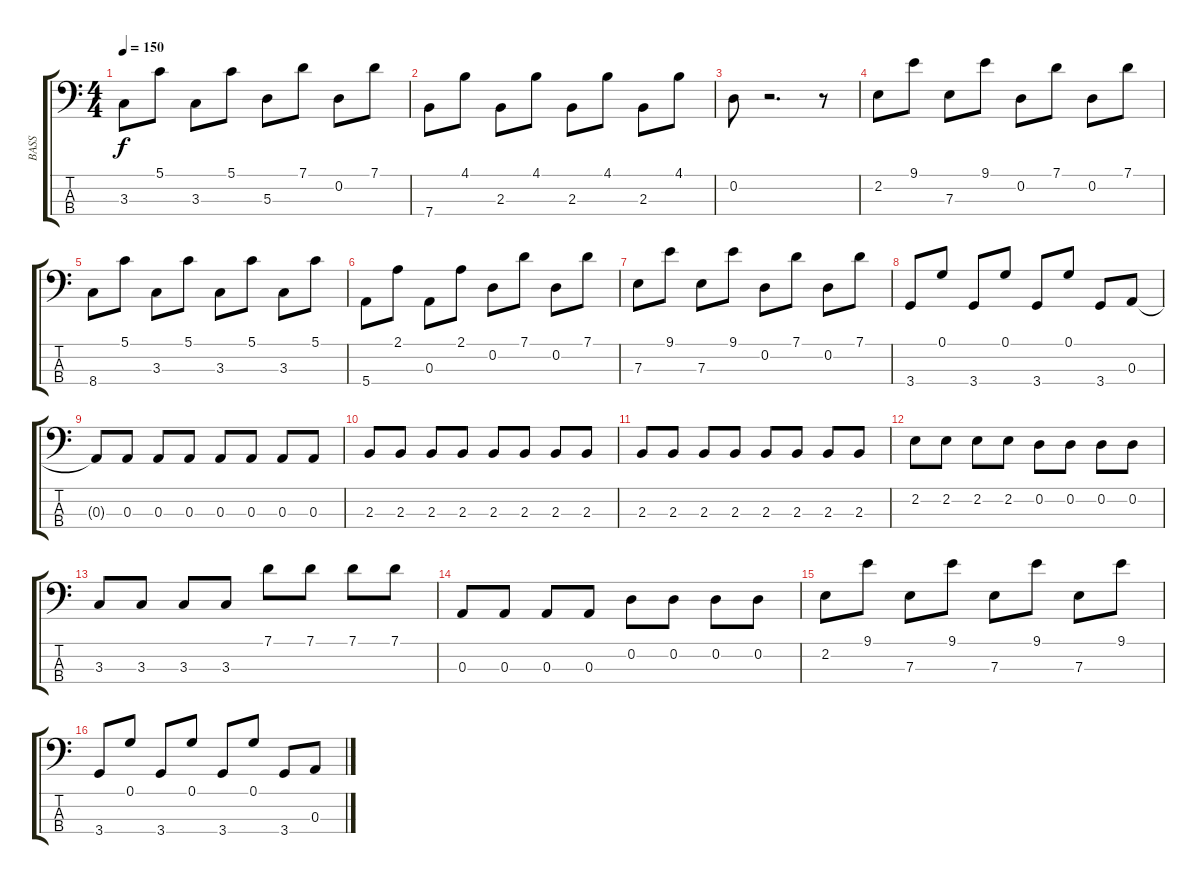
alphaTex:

\track ("BASS" "BASS") {instrument electricbassfinger}
\staff {score tabs}
\tuning (G2 D2 A1 E1) {hide}
\ts (4 4)
\tempo 150
\clef f4
\ks c
3.3.8{dy f} 5.1.8 3.3.8 5.1.8 5.3.8 7.1.8 0.2.8 7.1.8 |
7.4.8 4.1.8 2.3.8 4.1.8 2.3.8 4.1.8 2.3.8 4.1.8 |
0.2.8 r.2{d} r.8 |
2.2.8 9.1.8 7.3.8 9.1.8 0.2.8 7.1.8 0.2.8 7.1.8 |
8.4.8 5.1.8 3.3.8 5.1.8 3.3.8 5.1.8 3.3.8 5.1.8 |
5.4.8 2.1.8 0.3.8 2.1.8 0.2.8 7.1.8 0.2.8 7.1.8 |
7.3.8 9.1.8 7.3.8 9.1.8 0.2.8 7.1.8 0.2.8 7.1.8 |
3.4.8 0.1.8 3.4.8 0.1.8 3.4.8 0.1.8 3.4.8 0.3.8 |
0.3{t}.8 0.3.8 0.3.8 0.3.8 0.3.8 0.3.8 0.3.8 0.3.8 |
2.3.8 2.3.8 2.3.8 2.3.8 2.3.8 2.3.8 2.3.8 2.3.8 |
2.3.8 2.3.8 2.3.8 2.3.8 2.3.8 2.3.8 2.3.8 2.3.8 |
2.2.8 2.2.8 2.2.8 2.2.8 0.2.8 0.2.8 0.2.8 0.2.8 |
3.3.8 3.3.8 3.3.8 3.3.8 7.1.8 7.1.8 7.1.8 7.1.8 |
0.3.8 0.3.8 0.3.8 0.3.8 0.2.8 0.2.8 0.2.8 0.2.8 |
2.2.8 9.1.8 7.3.8 9.1.8 7.3.8 9.1.8 7.3.8 9.1.8 |
3.4.8 0.1.8 3.4.8 0.1.8 3.4.8 0.1.8 3.4.8 0.3.8
